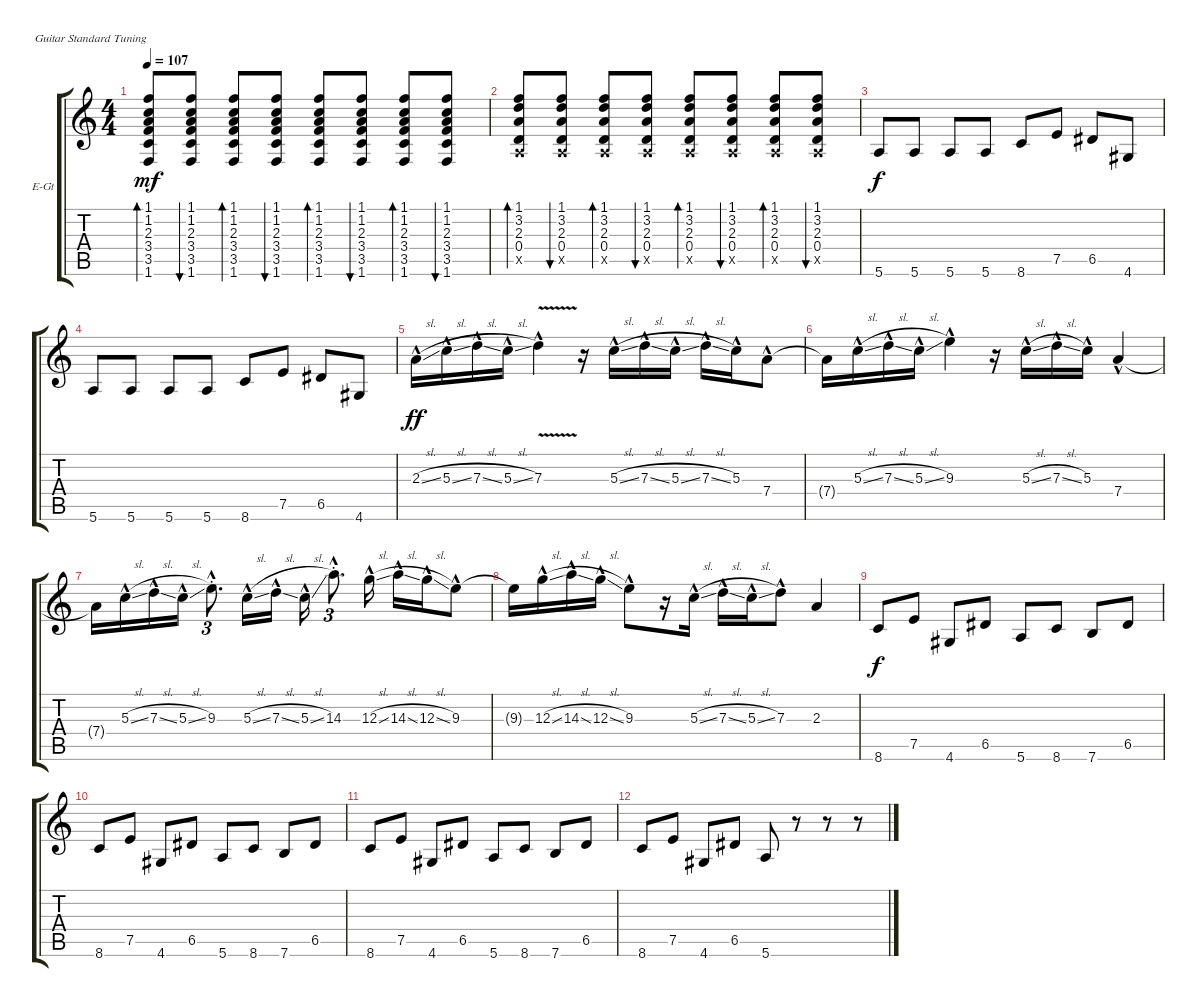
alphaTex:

\defaultSystemsLayout 4
\bracketExtendMode groupsimilarinstruments
\firstSystemTrackNameOrientation horizontal
\otherSystemsTrackNameOrientation horizontal
\track ("Turner" "E-Gt") {instrument electricguitarclean}
\staff {score tabs}
\tuning (E4 B3 G3 D3 A2 E2)
\ts (4 4)
\tempo 107
\clef g2
\ks c
(1.6 3.5 3.4 2.3 1.2 1.1).8{bd 59 dy mf} (1.6 3.5 3.4 2.3 1.2 1.1).8{bu 58} (1.6 3.5 3.4 2.3 1.2 1.1).8{bd 59} (1.6 3.5 3.4 2.3 1.2 1.1).8{bu 58} (1.6 3.5 3.4 2.3 1.2 1.1).8{bd 59} (1.6 3.5 3.4 2.3 1.2 1.1).8{bu 58} (1.6 3.5 3.4 2.3 1.2 1.1).8{bd 59} (1.6 3.5 3.4 2.3 1.2 1.1).8{bu 58} |
(1.1 3.2 2.3 0.4 0.5{x}).8{bd 58} (1.1 3.2 2.3 0.4 0.5{x}).8{bu 58} (1.1 3.2 2.3 0.4 0.5{x}).8{bd 58} (1.1 3.2 2.3 0.4 0.5{x}).8{bu 58} (1.1 3.2 2.3 0.4 0.5{x}).8{bd 58} (1.1 3.2 2.3 0.4 0.5{x}).8{bu 58} (1.1 3.2 2.3 0.4 0.5{x}).8{bd 58} (1.1 3.2 2.3 0.4 0.5{x}).8{bu 58} |
5.6.8{dy f} 5.6.8 5.6.8 5.6.8 8.6.8 7.5.8 6.5.8 4.6.8 |
5.6.8 5.6.8 5.6.8 5.6.8 8.6.8 7.5.8 6.5.8 4.6.8 |
2.3{sl hac}.16{dy ff} 5.3{sl hac}.16 7.3{sl hac}.16 5.3{sl hac}.16 7.3{v hac}.4 r.16 5.3{sl hac}.16 7.3{sl hac}.16 5.3{sl hac}.16 7.3{sl hac}.16 5.3{hac}.16 7.4{hac}.8 |
7.4{t}.16 5.3{sl hac}.16 7.3{sl hac}.16 5.3{sl hac}.16 9.3{hac}.4 r.16 5.3{sl hac}.16 7.3{sl hac}.16 5.3{hac}.16 7.4{hac}.4 |
7.4{t}.16 5.3{sl hac}.16 7.3{sl hac}.16 5.3{sl hac}.16 9.3{hac st}.8{d tu (3 2)} 5.3{sl hac}.16 7.3{sl hac}.16 5.3{sl hac}.16 14.3{hac st}.8{d tu (3 2)} 12.3{sl hac}.16 14.3{sl hac}.16 12.3{sl hac}.16 9.3{hac}.8 |
9.3{t}.16 12.3{sl hac}.16 14.3{sl hac}.16 12.3{sl hac}.16 9.3{hac}.8 r.16 5.3{sl hac}.16 7.3{sl hac}.16 5.3{sl hac}.16 7.3{hac}.8 2.3.4 |
8.6.8{dy f} 7.5.8 4.6.8 6.5.8 5.6.8 8.6.8 7.6.8 6.5.8 |
8.6.8 7.5.8 4.6.8 6.5.8 5.6.8 8.6.8 7.6.8 6.5.8 |
8.6.8 7.5.8 4.6.8 6.5.8 5.6.8 8.6.8 7.6.8 6.5.8 |
8.6.8 7.5.8 4.6.8 6.5.8 5.6.8 r.8 r.8 r.8
